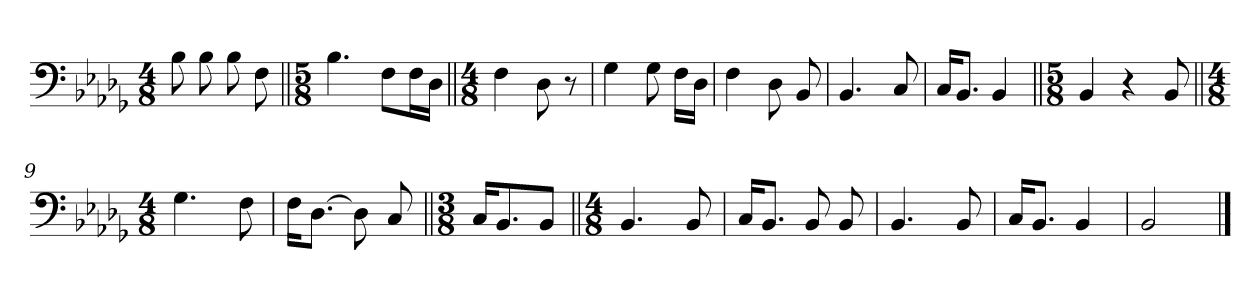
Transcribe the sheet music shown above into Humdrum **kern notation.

**kern
*part1
*staff1
*clefF4
*k[b-e-a-d-g-]
*M4/8
=1
8B-\
8B-\
8B-\
8F\
=2||
*M5/8
4.B-\
8F\L
16F\L
16D-\JJ
=3||
*M4/8
4F\
8D-\
8r
=4
4G-\
8G-\
16F\LL
16D-\JJ
=5
4F\
8D-\
8BB-/
=6
4.BB-/
8C/
=7
16C/KL
8.BB-/J
4BB-/
=8||
*M5/8
4BB-/
4r
8BB-/
=9||
*M4/8
4.G-\
8F\
=10
16F\KL
[8.D-\J
8D-\]
8C/
=11||
*M3/8
16C/KL
8.BB-/
8BB-/J
=12||
*M4/8
4.BB-/
8BB-/
=13
16C/KL
8.BB-/J
8BB-/
8BB-/
=14
4.BB-/
8BB-/
=15
16C/KL
8.BB-/J
4BB-/
=16
2BB-/
==
*-
